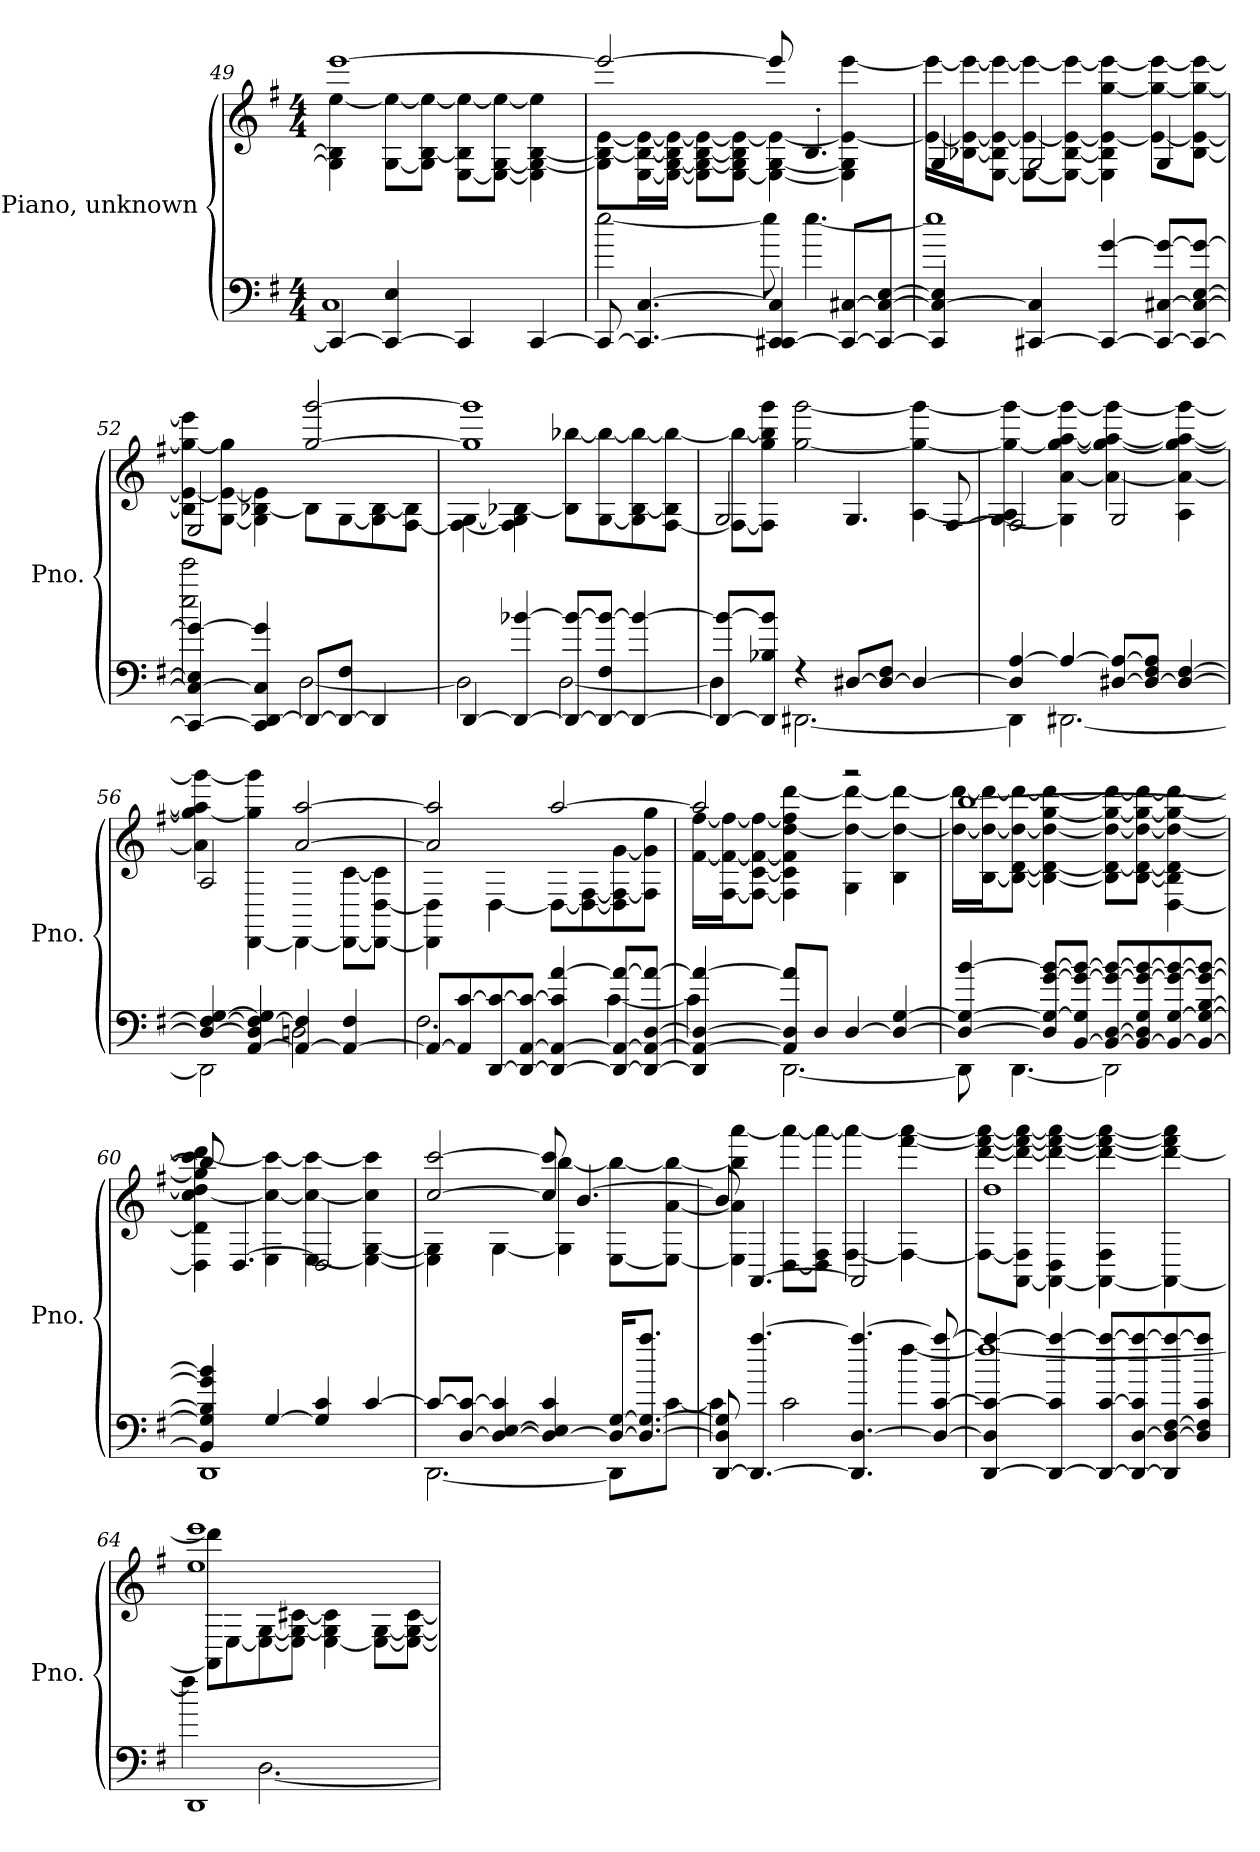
**kern	**kern
*part1	*part1
*staff2	*staff1
*I"Piano, unknown	*
*I'Pno.	*
*clefF4	*clefG2
*k[f#]	*k[f#]
*M4/4	*M4/4
=49	=49
*^	*^
4CC/_	1C	[1eee	4G\] 4B\] [4ee\
4CC/_ 4E/	.	.	[8G\ 8ee\_L
.	.	.	8G\] [8B\ 8ee\_J
4CC/]	.	.	[8E\ 8B\] 8ee\_L
.	.	.	8E\_ [8G\ 8ee\_J
[4CC/	.	.	4E\] 4G\_ [4B\ 4ee\]
!!LO:LB:g=z	!!
=50	=50	=50	=50
8CC/_	[2ee\	2eee/_	8G\] 8B\_ [8e\L
4.CC/_ [4.C/	.	.	[16E\ 16B\_ 16e\_L
.	.	.	16E\_ [16G\ 16B\] 16e\_JJ
.	.	.	8E\] 8G\_ [8B\ 8e\_L
.	.	.	[8E\ 8G\] 8B\] 8e\_J
4CC/] [4CC#X/ 4C/]	8ee\]	8eee/]	4E\_ [4G\ 4e\_
.	[4.ee\	4.B'/	.
8CC#/_ [8C#X/L	.	.	4E\] 4G\] 4e\_ [4eee\
8CC#/_ 8C#/_ [8E/J	.	.	.
=51	=51	=51	=51
4CC#/] 4C#/_ 4E/]	1ee]	4G/	16e\_ 16eee\_LL
.	.	.	[16B-X\ 16e\_ 16eee\_J
.	.	.	[8E\ 8B-\] 8e\_ 8eee\_J
[4CC#X/ 4C#/]	.	2G/	8E\_ 8e\_ 8eee\_L
.	.	.	8E\_ [8B-\ 8e\_ 8eee\_J
4CC#/_ [4g/	.	.	4E\] 4B-\] 4e\_ [4gg\ 4eee\_
8CC#/_ [8C#X/ 8g/_L	.	4G/	8e\_ 8gg\_ 8eee\_L
8CC#/_ 8C#/_ [8E/ 8g/_J	.	.	[8B-\ 8e\_ 8gg\_ 8eee\_J
=52	=52	=52	=52
4CC#/_ 4C#/_ 4E/] 4g/_	2ee\ 2eee\	2E/	8B-\] 8e\_ 8gg\_ 8eee\]L
.	.	.	[8G\ 8e\_ 8gg\]J
4CC#/] [4DD/ 4C#/] 4g/]	.	.	4G\] [4B-X\ 4e\]
8DD/L_	[2D\	[2gg/ [2ggg/	8B-\L]
8DD/_ 8F#/J	.	.	[8G\
4DD/]	.	.	8G\] [8B-\
.	.	.	[8F#\ 8B-\]J
!!LO:LB:g=z	!!
=53	=53	=53	=53
[4DD/	2D\]	1gg] 1ggg]	4F#\_ [4G\
4DD/_ [4b-X/	.	.	4F#\] 4G\] [4B-X\
8DD/_ 8b-/_L	[2D\	.	8B-\] [8bb-X\L
8DD/_ 8F#/ 8b-/_J	.	.	[8G\ 8bb-\_
4DD/_ 4b-/_	.	.	8G\] [8B-\ 8bb-\_
.	.	.	[8F#\ 8B-\] 8bb-\_J
=54	=54	=54	=54
8DD/_ 8b-/_L	4D\]	2G/	8F#\_ 8bb-\_L
8DD/] 8B-X/ 8b-/]J	.	.	8F#\] 8gg\ 8bb-\] 8ggg\J
4r	[2.DD#X\	.	[2gg\ [2ggg\
[8D#X/L	.	4.G/	.
8D#/_ 8F#/J	.	.	.
4D#/_	.	.	[4A\ 4gg\_ 4ggg\_
.	.	[8F#/	.
=55	=55	=55	=55
4D#/] [4A/	4DD#\]	2F#/]	[4G\ 4A\] 4gg\_ 4ggg\_
4A/_	[2.DD#X\	.	4G\] [4a\ 4gg\_ [4aa\ 4ggg\_
[8D#X/ 8A/_L	.	2G/	4a\_ 4gg\_ 4aa\_ 4ggg\_
8D#/_ 8F#/ 8A/]J	.	.	.
4D#/_ [4F#/	.	.	4A\ 4a\_ 4gg\_ 4aa\_ 4ggg\_
=56	=56	=56	=56
4D#/_ 4F#/_ [4G/	2DD#\]	2A/	4a\] 4gg\_ 4aa\] 4ggg\_
[4AA/ 4D#/] 4F#/_ 4G/]	.	.	[4DD\ 4gg\] 4ggg\]
4AA/_ 4F#/]	2Dn\	[2a/ [2aa/	4DD\_
4AA/_ 4F#/	.	.	8DD\_ [8c\L
.	.	.	8DD\_ [8D\ 8c\]J
!!LO:LB:g=z	!!
=57	=57	=57	=57
8AA/L_	2.F#\	2a/] 2aa/]	4DD\] 4D\]
8AA/] [8c/	.	.	.
[8DD/ 8c/_	.	.	[4D\
8DD/_ [8AA/ 8c/_J	.	.	.
4DD/_ 4AA/_ 4c/] [4a/	.	[2aa/	8D\L_
.	.	.	8D\_ [8F#\
8DD/_ 8AA/_ 8a/_L	[4c\	.	8D\] 8F#\_ [8g\
8DD/_ 8AA/_ [8D/ 8a/_J	.	.	8F#\] 8g\] 8gg\J
=58	=58	=58	=58
4DD/] 4AA/_ 4D/_ 4a/_	4c\]	2aa/]	[16f#\ [16ff#\LL
.	.	.	[16F#\ 16f#\_ 16ff#\_J
.	.	.	8F#\_ [8c\ 8f#\_ 8ff#\_J
8AA/] 8D/] 8a/]L	[2.DD\	.	4F#\] 4c\] 4f#\] [4dd\ 4ff#\] [4ddd\
8D/J	.	.	.
[4D/	.	2r	4G\ 4dd\_ 4ddd\_
4D/_ [4G/	.	.	4B\ 4dd\_ 4ddd\_
=59	=59	=59	=59
4D/_ 4G/_ [4b/	8DD\]	[1bb	16dd\_ 16ddd\_LL
.	.	.	[16B\ 16dd\_ 16ddd\_J
.	[4.DD\	.	8B\_ [8d\ 8dd\_ 8ddd\_J
8D/] 8G/_ [8g/ 8b/_L	.	.	4B\_ 4d\_ 4dd\_ [4gg\ 4ddd\_
[8BB/ 8G/] 8g/_ 8b/_J	.	.	.
8BB/_ [8D/ 8g/_ 8b/_L	2DD\]	.	8B\] 8d\_ 8dd\_ 8gg\_ 8ddd\_L
8BB/_ 8D/] 8G/ 8g/_ 8b/_	.	.	[8B\ 8d\_ 8dd\_ 8gg\_ 8ddd\_J
8BB/_ [8G/ 8g/_ 8b/_	.	.	[4D\ 4B\] 4d\_ 4dd\_ 4gg\_ 4ddd\_
8BB/_ 8G/_ [8B/ 8g/_ 8b/_J	.	.	.
!!LO:PB:g=z	!!
=60	=60	=60	=60
4BB/] 4G/] 4B/] 4g/] 4b/]	1DD	8bb/]	4D\] 4d\] [4cc\ 4dd\] 4gg\] [4ccc\ 4ddd\]
.	.	[4.D/	.
[4G/	.	.	4E\ 4cc\_ 4ccc\_
4G/] 4c/	.	2D/]	[4E\ 4cc\_ 4ccc\_
[4c/	.	.	4E\_ [4G\ 4cc\] 4ccc\]
=61	=61	=61	=61
8c/L_	[2.DD\	[2cc/ [2ccc/	4E\] 4G\]
[8D/ 8c/_J	.	.	.
4D/_ [4E/ 4c/]	.	.	[4G\
4D/_ 4E/] 4c/	.	8cc/] 8ccc/]	4G\] [4bb\
.	.	[4.b/	.
16D/_ [16G/KL	8DD\L]	.	[8E\ 8bb\_L
8.D/_ 8.G/_ 8.aa/J	.	.	.
.	[8c\J	.	8E\_ [8a\ 8bb\_J
=62	=62	=62	=62
[8DD/ 8D/] 8G/]	4c\]	8b/]	4E\] 4a\] 4bb\] [4aaa\
4.DD/_ [4.aa/	.	[4.AA/	.
.	2c\	.	[8D\ 8aaa\_L
.	.	.	8D\] 8F#\ 8aaa\_J
4.DD/] [4.D/ 4.aa/_	.	2AA/]	[4F#\ 4aaa\_
.	[4ff#\	.	4F#\_ [4fff#\ 4aaa\_
8D/_ [8c/ 8aa/_	.	.	.
!!LO:LB:g=z	!!
=63	=63	=63	=63
[4DD/ 4D/] 4c/_ 4aa/_	1ff#_	1dd	8F#\_ [8ddd\ 8fff#\_ 8aaa\_L
.	.	.	[8AA\ 8F#\] 8ddd\_ 8fff#\_ 8aaa\_J
4DD/_ 4c/] 4aa/_	.	.	4AA\_ 4D\ 4ddd\_ 4fff#\_ 4aaa\_
8DD/_ [8c/ 8aa/_L	.	.	4AA\_ 4F#\ 4ddd\_ 4fff#\_ 4aaa\_
8DD/_ [8D/ 8c/] 8aa/_	.	.	.
8DD/] 8D/_ [8F#/ 8aa/_	.	.	4AA\_ 4ddd\_ 4fff#\] 4aaa\]
8D/] 8F#/] 8c/ 8aa/]J	.	.	.
=64	=64	=64	=64
1DD	4ff#\]	1ee 1eee	8AA\] 8ddd\]L
.	.	.	[8E\
.	[2.D\	.	8E\_ [8G\
.	.	.	8E\] 8G\_ [8c#X\J
.	.	.	[4E\ 4G\] 4c#\]
.	.	.	8E\_ [8G\L
.	.	.	8E\_ 8G\_ [8c#\J
*v	*v	*	*
*	*v	*v
=	=
*-	*-
